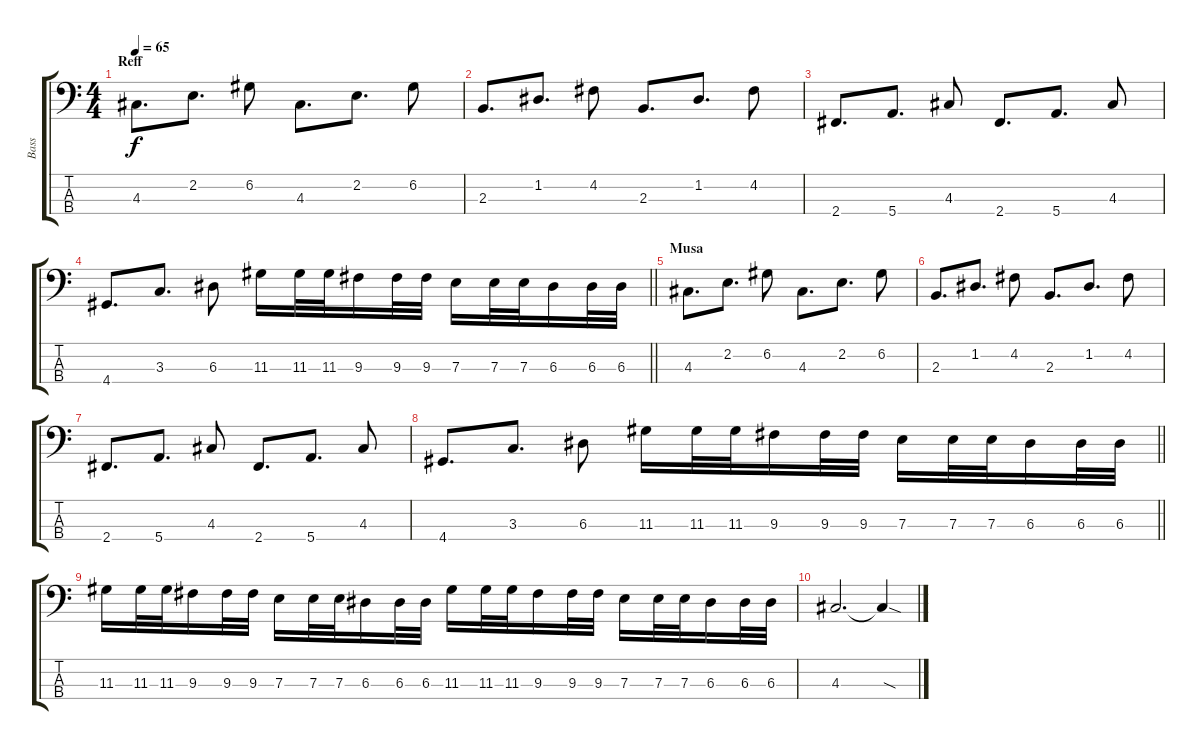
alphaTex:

\track ("Bass" "Bass") {instrument electricbassfinger}
\staff {score tabs}
\tuning (G2 D2 A1 E1) {hide}
\ts (4 4)
\section ("" "Reff")
\tempo 65
\clef f4
\ks c
4.3.8{d dy f} 2.2.8{d} 6.2.8 4.3.8{d} 2.2.8{d} 6.2.8 |
2.3.8{d} 1.2.8{d} 4.2.8 2.3.8{d} 1.2.8{d} 4.2.8 |
2.4.8{d} 5.4.8{d} 4.3.8 2.4.8{d} 5.4.8{d} 4.3.8 |
\barLineRight lightlight
4.4.8{d} 3.3.8{d} 6.3.8 11.3.16 11.3.32 11.3.32 9.3.16 9.3.32 9.3.32 7.3.16 7.3.32 7.3.32 6.3.16 6.3.32 6.3.32 |
\section ("" "Musa")
4.3.8{d} 2.2.8{d} 6.2.8 4.3.8{d} 2.2.8{d} 6.2.8 |
2.3.8{d} 1.2.8{d} 4.2.8 2.3.8{d} 1.2.8{d} 4.2.8 |
2.4.8{d} 5.4.8{d} 4.3.8 2.4.8{d} 5.4.8{d} 4.3.8 |
\barLineRight lightlight
4.4.8{d} 3.3.8{d} 6.3.8 11.3.16 11.3.32 11.3.32 9.3.16 9.3.32 9.3.32 7.3.16 7.3.32 7.3.32 6.3.16 6.3.32 6.3.32 |
\section ("" "")
11.3.16 11.3.32 11.3.32 9.3.16 9.3.32 9.3.32 7.3.16 7.3.32 7.3.32 6.3.16 6.3.32 6.3.32 11.3.16 11.3.32 11.3.32 9.3.16 9.3.32 9.3.32 7.3.16 7.3.32 7.3.32 6.3.16 6.3.32 6.3.32 |
4.3.2{d} 4.3{sod t}.4
